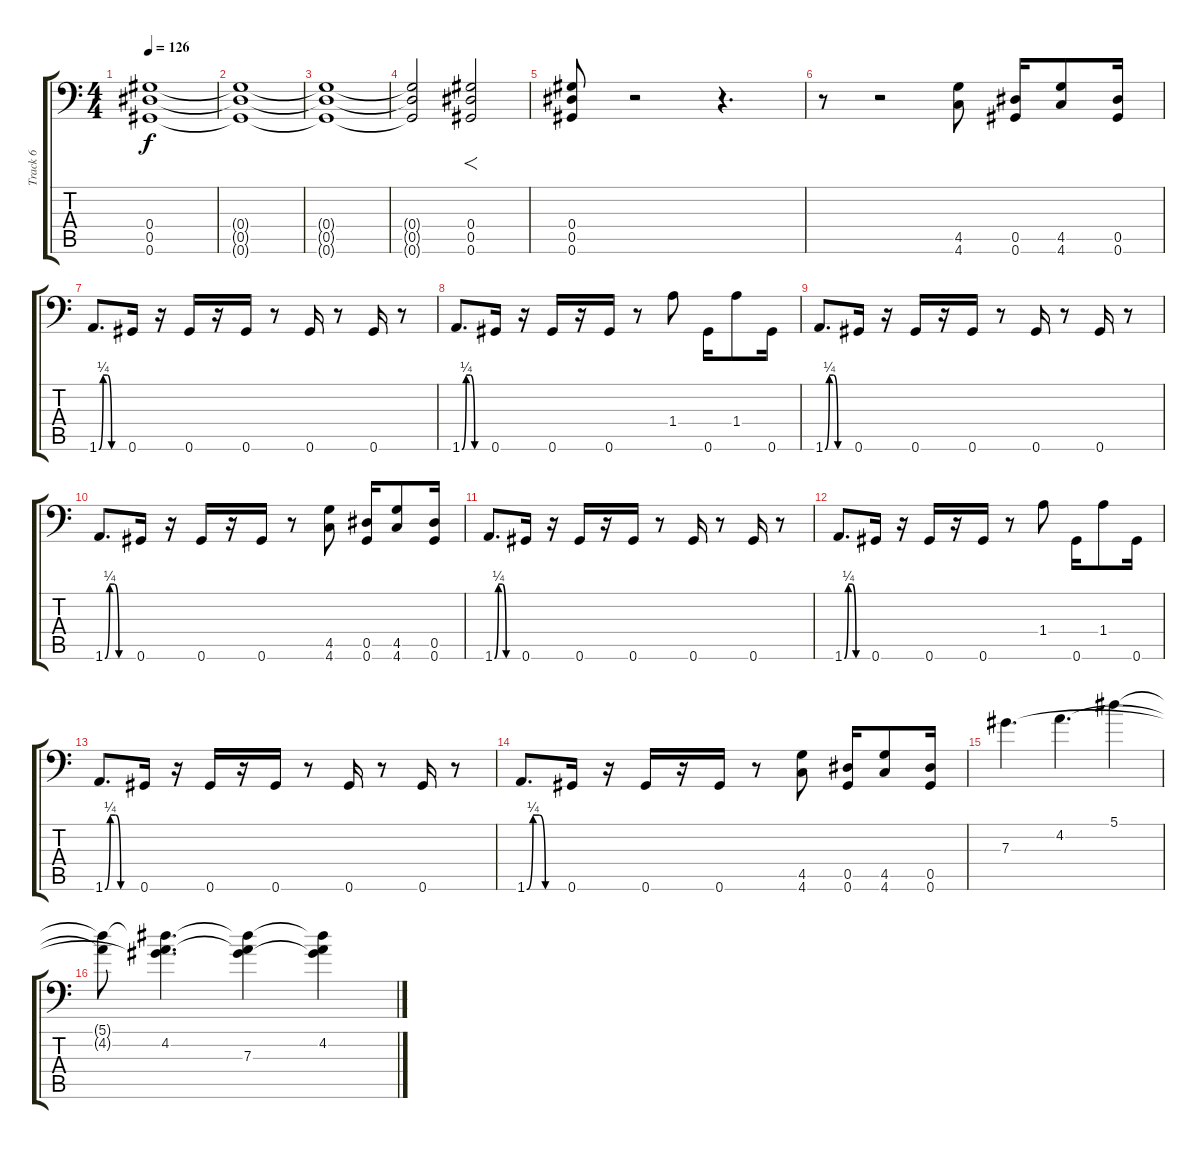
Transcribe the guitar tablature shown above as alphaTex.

\track ("Track 6" "Track 6") {instrument overdrivenguitar}
\staff {score tabs}
\tuning (Bb3 F3 Db3 Ab2 Eb2 Ab1) {hide}
\ts (4 4)
\tempo 126
\clef f4
\ks c
(0.4 0.5 0.6).1{dy f} |
(0.4{t} 0.5{t} 0.6{t}).1 |
(0.4{t} 0.5{t} 0.6{t}).1{volume 8} |
(0.4{t} 0.5{t} 0.6{t}).2 (0.4 0.5 0.6).2{f} |
(0.4 0.5 0.6).8{volume 10} r.2 r.4{d} |
r.8 r.2 (4.5 4.6).8{volume 9} (0.5 0.6).16 (4.5 4.6).8 (0.5 0.6).16 |
1.6{be (custom 0 0 10 1 20 1 30 0 60 0)}.8{d} 0.6.16 r.16 0.6.16 r.16 0.6.16 r.8 0.6.16 r.8 0.6.16 r.8 |
1.6{be (custom 0 0 10 1 20 1 30 0 60 0)}.8{d} 0.6.16 r.16 0.6.16 r.16 0.6.16 r.8 1.4.8 0.6.16 1.4.8 0.6.16 |
1.6{be (custom 0 0 10 1 20 1 30 0 60 0)}.8{d} 0.6.16 r.16 0.6.16 r.16 0.6.16 r.8 0.6.16 r.8 0.6.16 r.8 |
1.6{be (custom 0 0 10 1 20 1 30 0 60 0)}.8{d} 0.6.16 r.16 0.6.16 r.16 0.6.16 r.8 (4.5 4.6).8 (0.5 0.6).16 (4.5 4.6).8 (0.5 0.6).16 |
1.6{be (custom 0 0 10 1 20 1 30 0 60 0)}.8{d} 0.6.16 r.16 0.6.16 r.16 0.6.16 r.8 0.6.16 r.8 0.6.16 r.8 |
1.6{be (custom 0 0 10 1 20 1 30 0 60 0)}.8{d} 0.6.16 r.16 0.6.16 r.16 0.6.16 r.8 1.4.8 0.6.16 1.4.8 0.6.16 |
1.6{be (custom 0 0 10 1 20 1 30 0 60 0)}.8{d} 0.6.16 r.16 0.6.16 r.16 0.6.16 r.8 0.6.16 r.8 0.6.16 r.8 |
1.6{be (custom 0 0 10 1 20 1 30 0 60 0)}.8{d} 0.6.16 r.16 0.6.16 r.16 0.6.16 r.8 (4.5 4.6).8 (0.5 0.6).16 (4.5 4.6).8 (0.5 0.6).16 |
7.3.4{d} 4.2.4{d} 5.1.4 |
(5.1{t} 4.2{t}).8 (5.1{t} 4.2 7.3{t}).4{d} (5.1{t} 4.2{t} 7.3).4 (5.1{t} 4.2 7.3{t}).4
